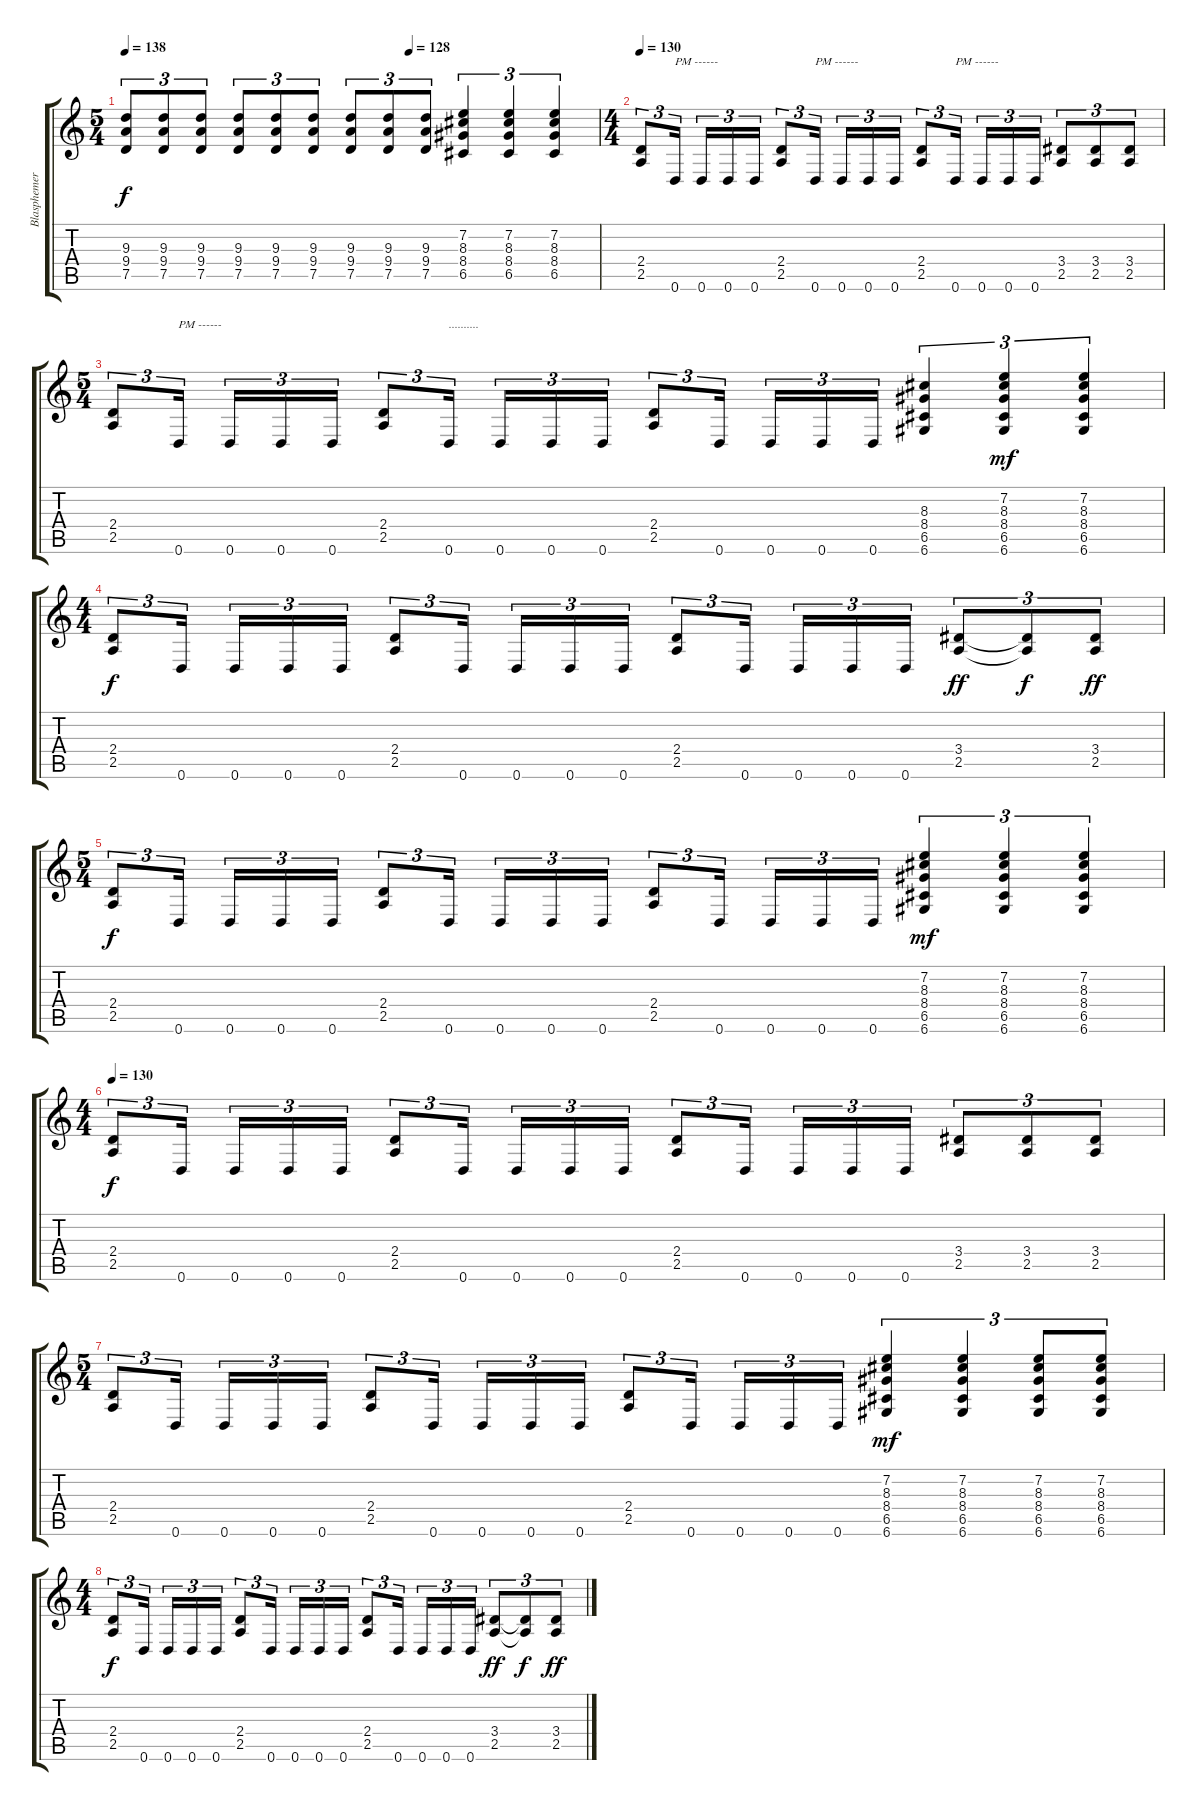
\track ("Blasphemer" "Blasphemer") {instrument overdrivenguitar}
\staff {score tabs}
\tuning (D4 A3 F3 C3 G2 D2) {hide}
\ts (5 4)
\tempo 138
\tempo (128 0.6)
\clef g2
\ks c
(9.3 9.4 7.5).8{tu (3 2) dy f} (9.3 9.4 7.5).8{tu (3 2)} (9.3 9.4 7.5).8{tu (3 2)} (9.3 9.4 7.5).8{tu (3 2)} (9.3 9.4 7.5).8{tu (3 2)} (9.3 9.4 7.5).8{tu (3 2)} (9.3 9.4 7.5).8{tu (3 2)} (9.3 9.4 7.5).8{tu (3 2)} (9.3 9.4 7.5).8{tu (3 2)} (7.2 8.3 8.4 6.5).4{tu (3 2)} (7.2 8.3 8.4 6.5).4{tu (3 2)} (7.2 8.3 8.4 6.5).4{tu (3 2)} |
\ts (4 4)
\tempo 130
(2.4 2.5).8{tu (3 2)} 0.6.16{tu (3 2) txt "PM ------"} 0.6.16{tu (3 2)} 0.6.16{tu (3 2)} 0.6.16{tu (3 2)} (2.4 2.5).8{tu (3 2)} 0.6.16{tu (3 2) txt "PM ------"} 0.6.16{tu (3 2)} 0.6.16{tu (3 2)} 0.6.16{tu (3 2)} (2.4 2.5).8{tu (3 2)} 0.6.16{tu (3 2) txt "PM ------"} 0.6.16{tu (3 2)} 0.6.16{tu (3 2)} 0.6.16{tu (3 2)} (3.4 2.5).8{tu (3 2)} (3.4 2.5).8{tu (3 2)} (3.4 2.5).8{tu (3 2)} |
\ts (5 4)
(2.4 2.5).8{tu (3 2)} 0.6.16{tu (3 2) txt "PM ------"} 0.6.16{tu (3 2)} 0.6.16{tu (3 2)} 0.6.16{tu (3 2)} (2.4 2.5).8{tu (3 2)} 0.6.16{tu (3 2) txt ".........."} 0.6.16{tu (3 2)} 0.6.16{tu (3 2)} 0.6.16{tu (3 2)} (2.4 2.5).8{tu (3 2)} 0.6.16{tu (3 2)} 0.6.16{tu (3 2)} 0.6.16{tu (3 2)} 0.6.16{tu (3 2)} (8.3 8.4 6.5 6.6).4{tu (3 2)} (7.2 8.3 8.4 6.5 6.6).4{tu (3 2) dy mf} (7.2 8.3 8.4 6.5 6.6).4{tu (3 2)} |
\ts (4 4)
(2.4 2.5).8{tu (3 2) dy f} 0.6.16{tu (3 2)} 0.6.16{tu (3 2)} 0.6.16{tu (3 2)} 0.6.16{tu (3 2)} (2.4 2.5).8{tu (3 2)} 0.6.16{tu (3 2)} 0.6.16{tu (3 2)} 0.6.16{tu (3 2)} 0.6.16{tu (3 2)} (2.4 2.5).8{tu (3 2)} 0.6.16{tu (3 2)} 0.6.16{tu (3 2)} 0.6.16{tu (3 2)} 0.6.16{tu (3 2)} (3.4 2.5).8{tu (3 2) dy ff} (3.4{t} 2.5{t}).8{tu (3 2) dy f} (3.4 2.5).8{tu (3 2) dy ff} |
\ts (5 4)
(2.4 2.5).8{tu (3 2) dy f} 0.6.16{tu (3 2)} 0.6.16{tu (3 2)} 0.6.16{tu (3 2)} 0.6.16{tu (3 2)} (2.4 2.5).8{tu (3 2)} 0.6.16{tu (3 2)} 0.6.16{tu (3 2)} 0.6.16{tu (3 2)} 0.6.16{tu (3 2)} (2.4 2.5).8{tu (3 2)} 0.6.16{tu (3 2)} 0.6.16{tu (3 2)} 0.6.16{tu (3 2)} 0.6.16{tu (3 2)} (7.2 8.3 8.4 6.5 6.6).4{tu (3 2) dy mf} (7.2 8.3 8.4 6.5 6.6).4{tu (3 2)} (7.2 8.3 8.4 6.5 6.6).4{tu (3 2)} |
\ts (4 4)
\tempo 130
(2.4 2.5).8{tu (3 2) dy f} 0.6.16{tu (3 2)} 0.6.16{tu (3 2)} 0.6.16{tu (3 2)} 0.6.16{tu (3 2)} (2.4 2.5).8{tu (3 2)} 0.6.16{tu (3 2)} 0.6.16{tu (3 2)} 0.6.16{tu (3 2)} 0.6.16{tu (3 2)} (2.4 2.5).8{tu (3 2)} 0.6.16{tu (3 2)} 0.6.16{tu (3 2)} 0.6.16{tu (3 2)} 0.6.16{tu (3 2)} (3.4 2.5).8{tu (3 2)} (3.4 2.5).8{tu (3 2)} (3.4 2.5).8{tu (3 2)} |
\ts (5 4)
(2.4 2.5).8{tu (3 2)} 0.6.16{tu (3 2)} 0.6.16{tu (3 2)} 0.6.16{tu (3 2)} 0.6.16{tu (3 2)} (2.4 2.5).8{tu (3 2)} 0.6.16{tu (3 2)} 0.6.16{tu (3 2)} 0.6.16{tu (3 2)} 0.6.16{tu (3 2)} (2.4 2.5).8{tu (3 2)} 0.6.16{tu (3 2)} 0.6.16{tu (3 2)} 0.6.16{tu (3 2)} 0.6.16{tu (3 2)} (7.2 8.3 8.4 6.5 6.6).4{tu (3 2) dy mf} (7.2 8.3 8.4 6.5 6.6).4{tu (3 2)} (7.2 8.3 8.4 6.5 6.6).8{tu (3 2)} (7.2 8.3 8.4 6.5 6.6).8{tu (3 2)} |
\ts (4 4)
(2.4 2.5).8{tu (3 2) dy f} 0.6.16{tu (3 2)} 0.6.16{tu (3 2)} 0.6.16{tu (3 2)} 0.6.16{tu (3 2)} (2.4 2.5).8{tu (3 2)} 0.6.16{tu (3 2)} 0.6.16{tu (3 2)} 0.6.16{tu (3 2)} 0.6.16{tu (3 2)} (2.4 2.5).8{tu (3 2)} 0.6.16{tu (3 2)} 0.6.16{tu (3 2)} 0.6.16{tu (3 2)} 0.6.16{tu (3 2)} (3.4 2.5).8{tu (3 2) dy ff} (3.4{t} 2.5{t}).8{tu (3 2) dy f} (3.4 2.5).8{tu (3 2) dy ff}
